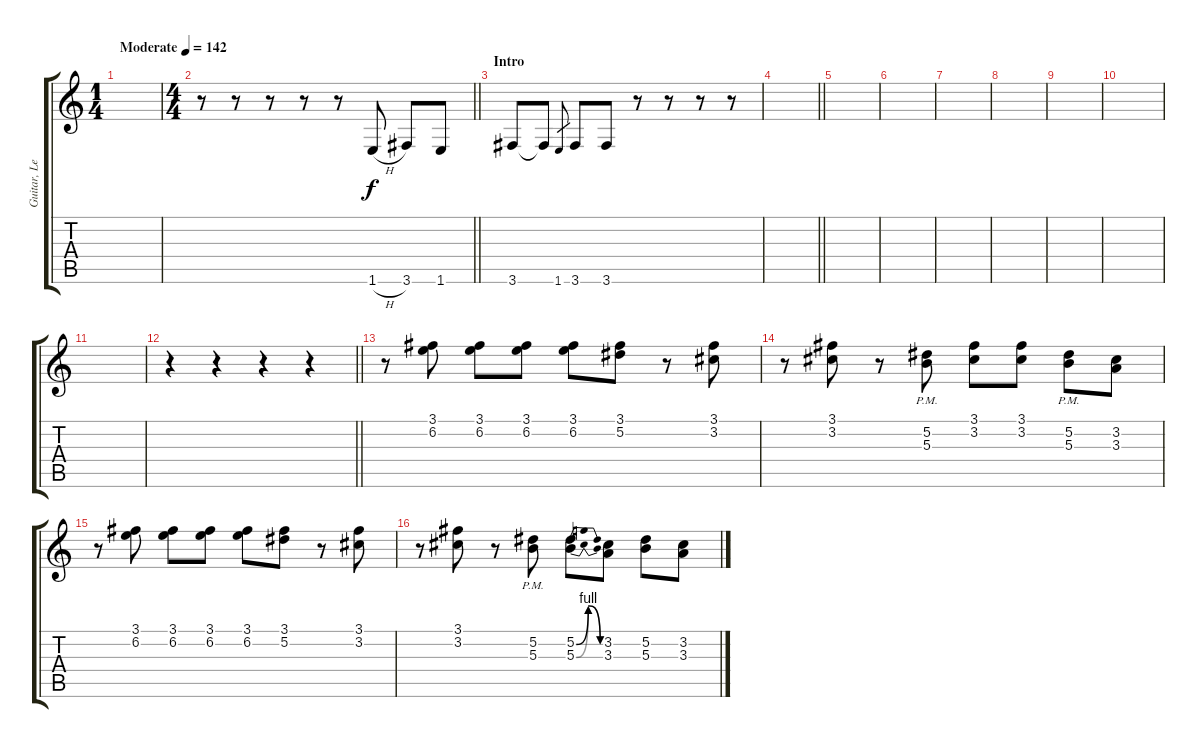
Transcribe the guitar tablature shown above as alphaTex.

\track ("Guitar, Lead" "Guitar, Le") {instrument overdrivenguitar}
\staff {score tabs}
\tuning (Eb4 Bb3 Gb3 Db3 Ab2 Eb2) {hide}
\ts (1 4)
\tempo (142 "Moderate")
\clef g2
\ks c
|
\ts (4 4)
\barLineRight lightlight
r.8 r.8 r.8 r.8 r.8 1.6{h}.8 3.6.8 1.6.8 |
\section ("" "Intro")
3.6.8 3.6{t}.8 1.6.8{gr} 3.6.8 3.6.8 r.8 r.8 r.8 r.8 |
\barLineRight lightlight
|
|
|
|
|
|
|
|
\barLineRight lightlight
r.4 r.4 r.4 r.4 |
r.8 (3.1 6.2).8 (3.1 6.2).8 (3.1 6.2).8 (3.1 6.2).8 (3.1 5.2).8 r.8 (3.1 3.2).8 |
r.8 (3.1 3.2).8 r.8 (5.2 5.3{pm}).8 (3.1 3.2).8 (3.1 3.2).8 (5.2{pm} 5.3).8 (3.2 3.3).8 |
r.8 (3.1 6.2).8 (3.1 6.2).8 (3.1 6.2).8 (3.1 6.2).8 (3.1 5.2).8 r.8 (3.1 3.2).8 |
r.8 (3.1 3.2).8 r.8 (5.2{pm} 5.3).8 (5.2{be (bendrelease 0 0 15 4 15 4 60 0)} 5.3{be (bendrelease 0 0 15 4 15 4 60 0)}).8 (3.2 3.3).8 (5.2 5.3).8 (3.2 3.3).8
